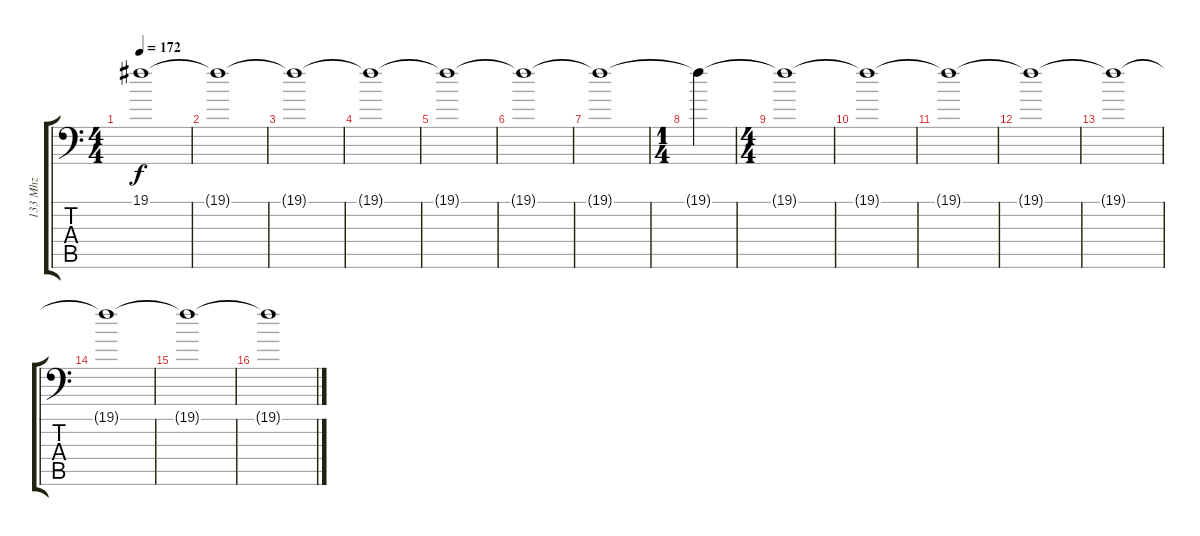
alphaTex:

\track ("133 Mhz" "133 Mhz") {instrument lead5charang}
\staff {score tabs}
\tuning (B3 Gb3 D3 A2 E2 A1) {hide}
\ts (4 4)
\tempo 172
\clef f4
\ks c
19.1{t}.1{dy f} |
19.1{t}.1 |
19.1{t}.1 |
19.1{t}.1 |
19.1{t}.1 |
19.1{t}.1 |
19.1{t}.1 |
\ts (1 4)
19.1{t}.4 |
\ts (4 4)
19.1{t}.1 |
19.1{t}.1 |
19.1{t}.1 |
19.1{t}.1 |
19.1{t}.1 |
19.1{t}.1 |
19.1{t}.1 |
19.1{t}.1
